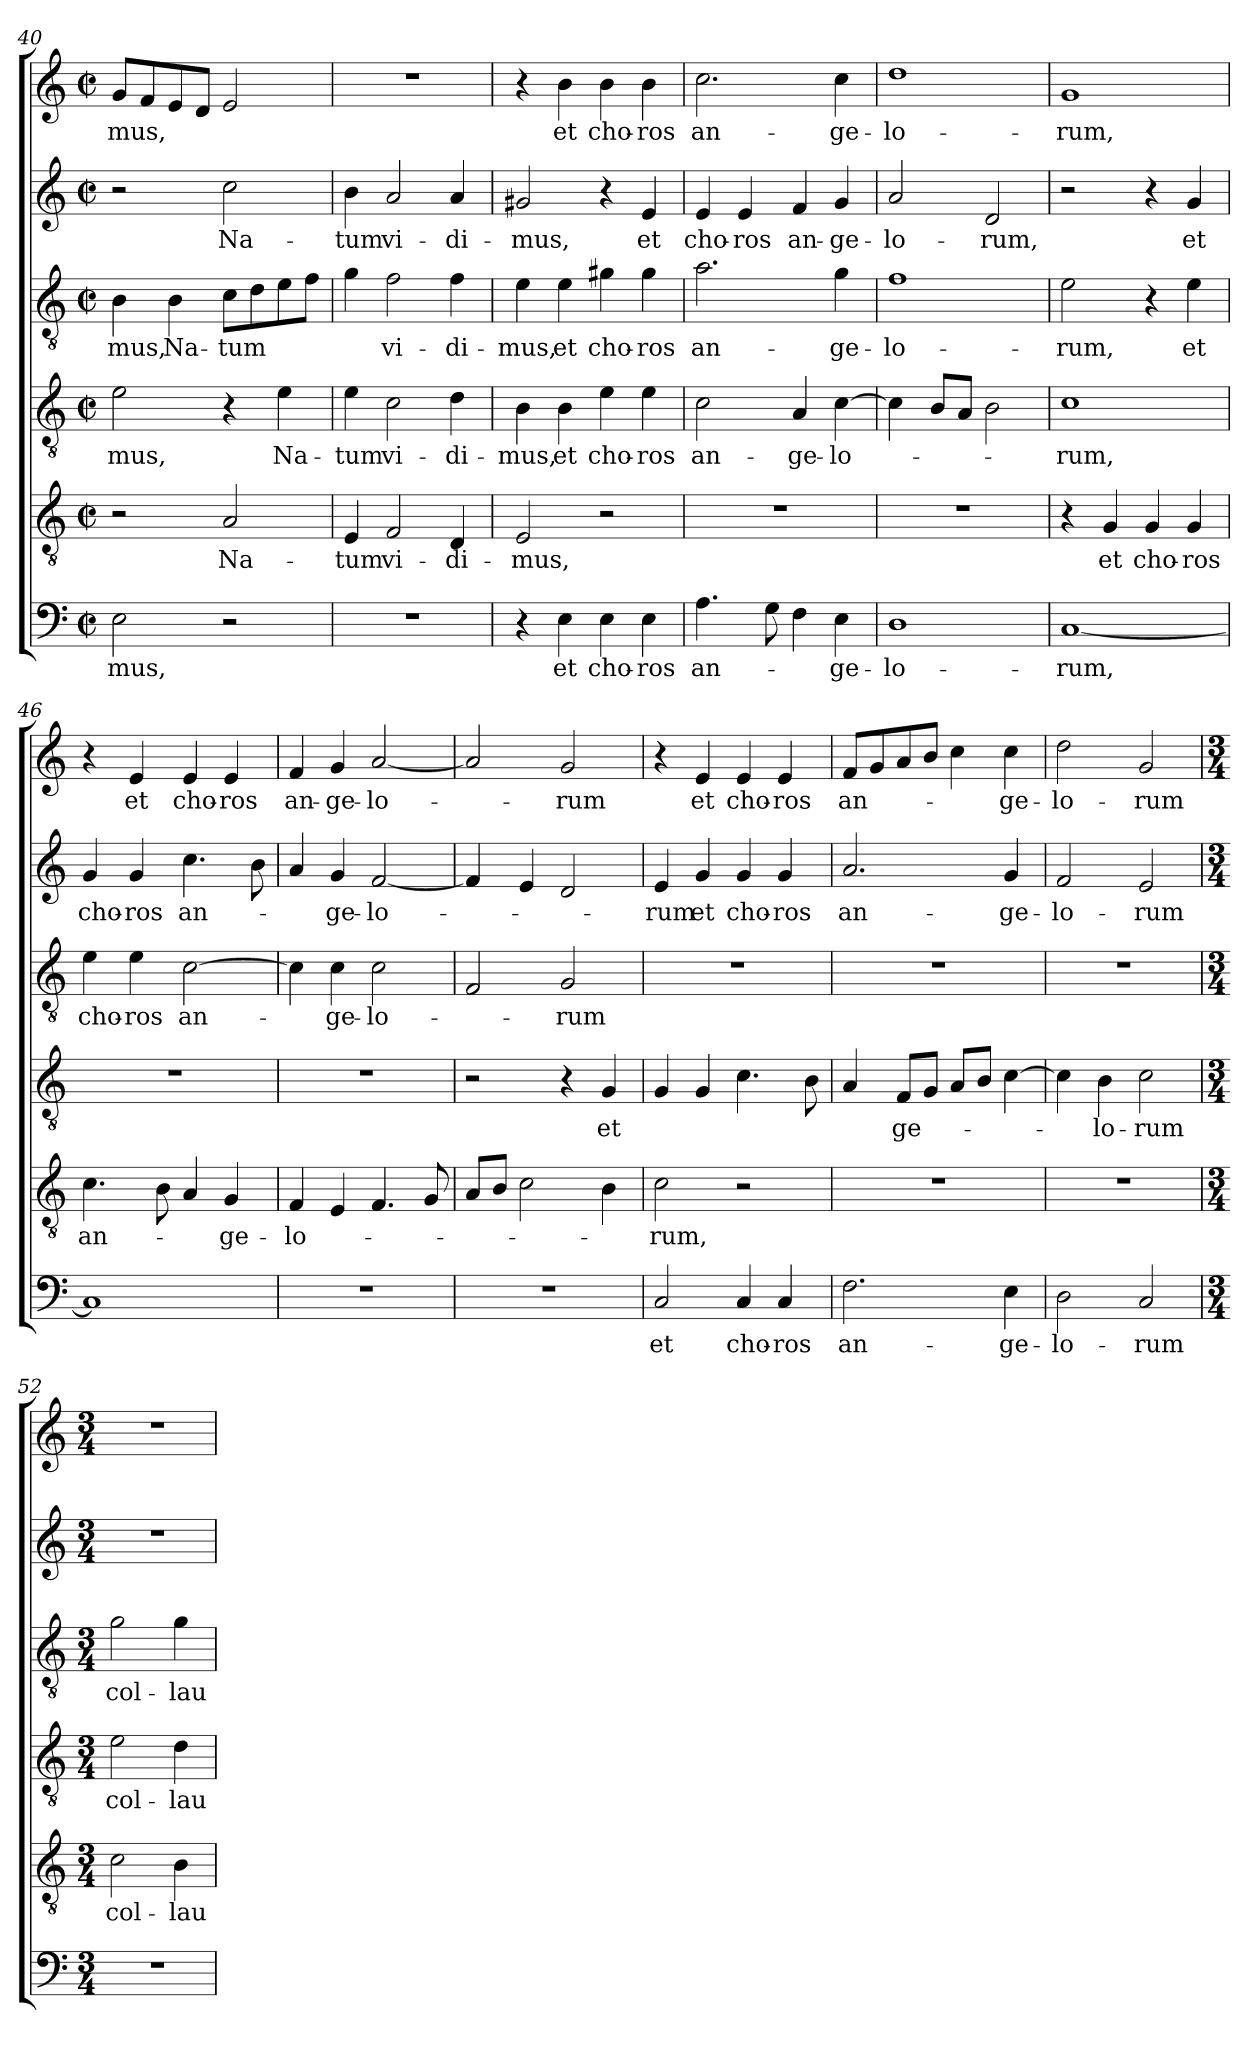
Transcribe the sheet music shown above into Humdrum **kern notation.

**kern	**text	**kern	**text	**kern	**text	**kern	**text	**kern	**text	**kern	**text
*part6	*part6	*part5	*part5	*part4	*part4	*part3	*part3	*part2	*part2	*part1	*part1
*staff6	*staff6	*staff5	*staff5	*staff4	*staff4	*staff3	*staff3	*staff2	*staff2	*staff1	*staff1
*clefF4	*	*clefGv2	*	*clefGv2	*	*clefGv2	*	*clefG2	*	*clefG2	*
*k[]	*	*k[]	*	*k[]	*	*k[]	*	*k[]	*	*k[]	*
*C:	*	*C:	*	*C:	*	*C:	*	*C:	*	*C:	*
*M2/2	*	*M2/2	*	*M2/2	*	*M2/2	*	*M2/2	*	*M2/2	*
*met(c|)	*	*met(c|)	*	*met(c|)	*	*met(c|)	*	*met(c|)	*	*met(c|)	*
=40	=40	=40	=40	=40	=40	=40	=40	=40	=40	=40	=40
!	!LO:LY:b	!	!	!	!LO:LY:b	!	!LO:LY:b	!	!	!	!LO:LY:b
2E\	-mus,	2r	.	2e\	-mus,	4B\	-mus,	2r	.	8g/L	-mus,
.	.	.	.	.	.	.	.	.	.	8f/	.
!	!	!	!	!	!	!	!LO:LY:b	!	!	!	!
.	.	.	.	.	.	4B\	Na-	.	.	8e/	.
.	.	.	.	.	.	.	.	.	.	8d/J	.
!	!	!	!LO:LY:b	!	!	!	!LO:LY:b	!	!LO:LY:b	!	!
2r	.	2A/	Na-	4r	.	8c\L	-tum	2cc\	Na-	2e/	.
.	.	.	.	.	.	8d\	.	.	.	.	.
!	!	!	!	!	!LO:LY:b	!	!	!	!	!	!
.	.	.	.	4e\	Na-	8e\	.	.	.	.	.
.	.	.	.	.	.	8f\J	.	.	.	.	.
=41	=41	=41	=41	=41	=41	=41	=41	=41	=41	=41	=41
!	!	!	!LO:LY:b	!	!LO:LY:b	!	!	!	!LO:LY:b	!	!
1r	.	4E/	-tum	4e\	-tum	4g\	.	4b\	-tum	1r	.
!	!	!	!LO:LY:b	!	!LO:LY:b	!	!LO:LY:b	!	!LO:LY:b	!	!
.	.	2F/	vi-	2c\	vi-	2f\	vi-	2a/	vi-	.	.
!	!	!	!LO:LY:b	!	!LO:LY:b	!	!LO:LY:b	!	!LO:LY:b	!	!
.	.	4D/	-di-	4d\	-di-	4f\	-di-	4a/	-di-	.	.
=42	=42	=42	=42	=42	=42	=42	=42	=42	=42	=42	=42
!	!	!	!LO:LY:b	!	!LO:LY:b	!	!LO:LY:b	!	!LO:LY:b	!	!
4r	.	2E/	-mus,	4B\	-mus,	4e\	-mus,	2g#X/	-mus,	4r	.
!	!LO:LY:b	!	!	!	!LO:LY:b	!	!LO:LY:b	!	!	!	!LO:LY:b
4E\	et	.	.	4B\	et	4e\	et	.	.	4b\	et
!	!LO:LY:b	!	!	!	!LO:LY:b	!	!LO:LY:b	!	!	!	!LO:LY:b
4E\	cho-	2r	.	4e\	cho-	4g#X\	cho-	4r	.	4b\	cho-
!	!LO:LY:b	!	!	!	!LO:LY:b	!	!LO:LY:b	!	!LO:LY:b	!	!LO:LY:b
4E\	-ros	.	.	4e\	-ros	4g#\	-ros	4e/	et	4b\	-ros
!!LO:LB:g=z
=43	=43	=43	=43	=43	=43	=43	=43	=43	=43	=43	=43
!	!LO:LY:b	!	!	!	!LO:LY:b	!	!LO:LY:b	!	!LO:LY:b	!	!LO:LY:b
4.A\	an-	1r	.	2c\	an-	2.a\	an-	4e/	cho-	2.cc\	an-
!	!	!	!	!	!	!	!	!	!LO:LY:b	!	!
.	.	.	.	.	.	.	.	4e/	-ros	.	.
8G\	.	.	.	.	.	.	.	.	.	.	.
!	!	!	!	!	!LO:LY:b	!	!	!	!LO:LY:b	!	!
4F\	.	.	.	4A/	-ge-	.	.	4f/	an-	.	.
!	!LO:LY:b	!	!	!	!LO:LY:b	!	!LO:LY:b	!	!LO:LY:b	!	!LO:LY:b
4E\	-ge-	.	.	[4c\	-lo-	4g\	-ge-	4g/	-ge-	4cc\	-ge-
=44	=44	=44	=44	=44	=44	=44	=44	=44	=44	=44	=44
!	!LO:LY:b	!	!	!	!	!	!LO:LY:b	!	!LO:LY:b	!	!LO:LY:b
1D	-lo-	1r	.	4c\]	.	1f	-lo-	2a/	-lo-	1dd	-lo-
.	.	.	.	8B/L	.	.	.	.	.	.	.
.	.	.	.	8A/J	.	.	.	.	.	.	.
!	!	!	!	!	!	!	!	!	!LO:LY:b	!	!
.	.	.	.	2B\	.	.	.	2d/	-rum,	.	.
=45	=45	=45	=45	=45	=45	=45	=45	=45	=45	=45	=45
!	!LO:LY:b	!	!	!	!LO:LY:b	!	!LO:LY:b	!	!	!	!LO:LY:b
[1C	-rum,	4r	.	1c	-rum,	2e\	-rum,	2r	.	1g	-rum,
!	!	!	!LO:LY:b	!	!	!	!	!	!	!	!
.	.	4G/	et	.	.	.	.	.	.	.	.
!	!	!	!LO:LY:b	!	!	!	!	!	!	!	!
.	.	4G/	cho-	.	.	4r	.	4r	.	.	.
!	!	!	!LO:LY:b	!	!	!	!LO:LY:b	!	!LO:LY:b	!	!
.	.	4G/	-ros	.	.	4e\	et	4g/	et	.	.
=46	=46	=46	=46	=46	=46	=46	=46	=46	=46	=46	=46
!	!	!	!LO:LY:b	!	!	!	!LO:LY:b	!	!LO:LY:b	!	!
1C]	.	4.c\	an-	1r	.	4e\	cho-	4g/	cho-	4r	.
!	!	!	!	!	!	!	!LO:LY:b	!	!LO:LY:b	!	!LO:LY:b
.	.	.	.	.	.	4e\	-ros	4g/	-ros	4e/	et
.	.	8B\	.	.	.	.	.	.	.	.	.
!	!	!	!	!	!	!	!LO:LY:b	!	!LO:LY:b	!	!LO:LY:b
.	.	4A/	.	.	.	[2c\	an-	4.cc\	an-	4e/	cho-
!	!	!	!LO:LY:b	!	!	!	!	!	!	!	!LO:LY:b
.	.	4G/	-ge-	.	.	.	.	.	.	4e/	-ros
.	.	.	.	.	.	.	.	8b\	.	.	.
=47	=47	=47	=47	=47	=47	=47	=47	=47	=47	=47	=47
!	!	!	!LO:LY:b	!	!	!	!	!	!	!	!LO:LY:b
1r	.	4F/	-lo-	1r	.	4c\]	.	4a/	.	4f/	an-
!	!	!	!	!	!	!	!LO:LY:b	!	!LO:LY:b	!	!LO:LY:b
.	.	4E/	.	.	.	4c\	-ge-	4g/	-ge-	4g/	-ge-
!	!	!	!	!	!	!	!LO:LY:b	!	!LO:LY:b	!	!LO:LY:b
.	.	4.F/	.	.	.	2c\	-lo-	[2f/	-lo-	[2a/	-lo-
.	.	8G/	.	.	.	.	.	.	.	.	.
=48	=48	=48	=48	=48	=48	=48	=48	=48	=48	=48	=48
1r	.	8A/L	.	2r	.	2F/	.	4f/]	.	2a/]	.
.	.	8B/J	.	.	.	.	.	.	.	.	.
.	.	2c\	.	.	.	.	.	4e/	.	.	.
!	!	!	!	!	!	!	!LO:LY:b	!	!	!	!LO:LY:b
.	.	.	.	4r	.	2G/	-rum	2d/	.	2g/	-rum
!	!	!	!	!	!LO:LY:b	!	!	!	!	!	!
.	.	4B\	.	4G/	et	.	.	.	.	.	.
!!LO:LB:g=z
=49	=49	=49	=49	=49	=49	=49	=49	=49	=49	=49	=49
!	!LO:LY:b	!	!LO:LY:b	!	!	!	!	!	!LO:LY:b	!	!
2C/	et	2c\	-rum,	4G/	.	1r	.	4e/	-rum	4r	.
!	!	!	!	!	!	!	!	!	!LO:LY:b	!	!LO:LY:b
.	.	.	.	4G/	.	.	.	4g/	et	4e/	et
!	!LO:LY:b	!	!	!	!	!	!	!	!LO:LY:b	!	!LO:LY:b
4C/	cho-	2r	.	4.c\	.	.	.	4g/	cho-	4e/	cho-
!	!LO:LY:b	!	!	!	!	!	!	!	!LO:LY:b	!	!LO:LY:b
4C/	-ros	.	.	.	.	.	.	4g/	-ros	4e/	-ros
.	.	.	.	8B\	.	.	.	.	.	.	.
=50	=50	=50	=50	=50	=50	=50	=50	=50	=50	=50	=50
!	!LO:LY:b	!	!	!	!	!	!	!	!LO:LY:b	!	!LO:LY:b
2.F\	an-	1r	.	4A/	.	1r	.	2.a/	an-	8f/L	an-
.	.	.	.	.	.	.	.	.	.	8g/	.
!	!	!	!	!	!LO:LY:b	!	!	!	!	!	!
.	.	.	.	8F/L	ge-	.	.	.	.	8a/	.
.	.	.	.	8G/J	.	.	.	.	.	8b/J	.
.	.	.	.	8A/L	.	.	.	.	.	4cc\	.
.	.	.	.	8B/J	.	.	.	.	.	.	.
!	!LO:LY:b	!	!	!	!	!	!	!	!LO:LY:b	!	!LO:LY:b
4E\	-ge-	.	.	[4c\	.	.	.	4g/	-ge-	4cc\	-ge-
=51	=51	=51	=51	=51	=51	=51	=51	=51	=51	=51	=51
!	!LO:LY:b	!	!	!	!	!	!	!	!LO:LY:b	!	!LO:LY:b
2D\	-lo-	1r	.	4c\]	.	1r	.	2f/	-lo-	2dd\	-lo-
!	!	!	!	!	!LO:LY:b	!	!	!	!	!	!
.	.	.	.	4B\	-lo-	.	.	.	.	.	.
!	!LO:LY:b	!	!	!	!LO:LY:b	!	!	!	!LO:LY:b	!	!LO:LY:b
2C/	-rum	.	.	2c\	-rum	.	.	2e/	-rum	2g/	-rum
=52	=52	=52	=52	=52	=52	=52	=52	=52	=52	=52	=52
*M3/4	*	*M3/4	*	*M3/4	*	*M3/4	*	*M3/4	*	*M3/4	*
!	!	!	!LO:LY:b	!	!LO:LY:b	!	!LO:LY:b	!	!	!	!
2.r	.	2c\	col-	2e\	col-	2g\	col-	2.r	.	2.r	.
!	!	!	!LO:LY:b	!	!LO:LY:b	!	!LO:LY:b	!	!	!	!
.	.	4B\	-lau-	4d\	-lau-	4g\	-lau-	.	.	.	.
=	=	=	=	=	=	=	=	=	=	=	=
*-	*-	*-	*-	*-	*-	*-	*-	*-	*-	*-	*-
